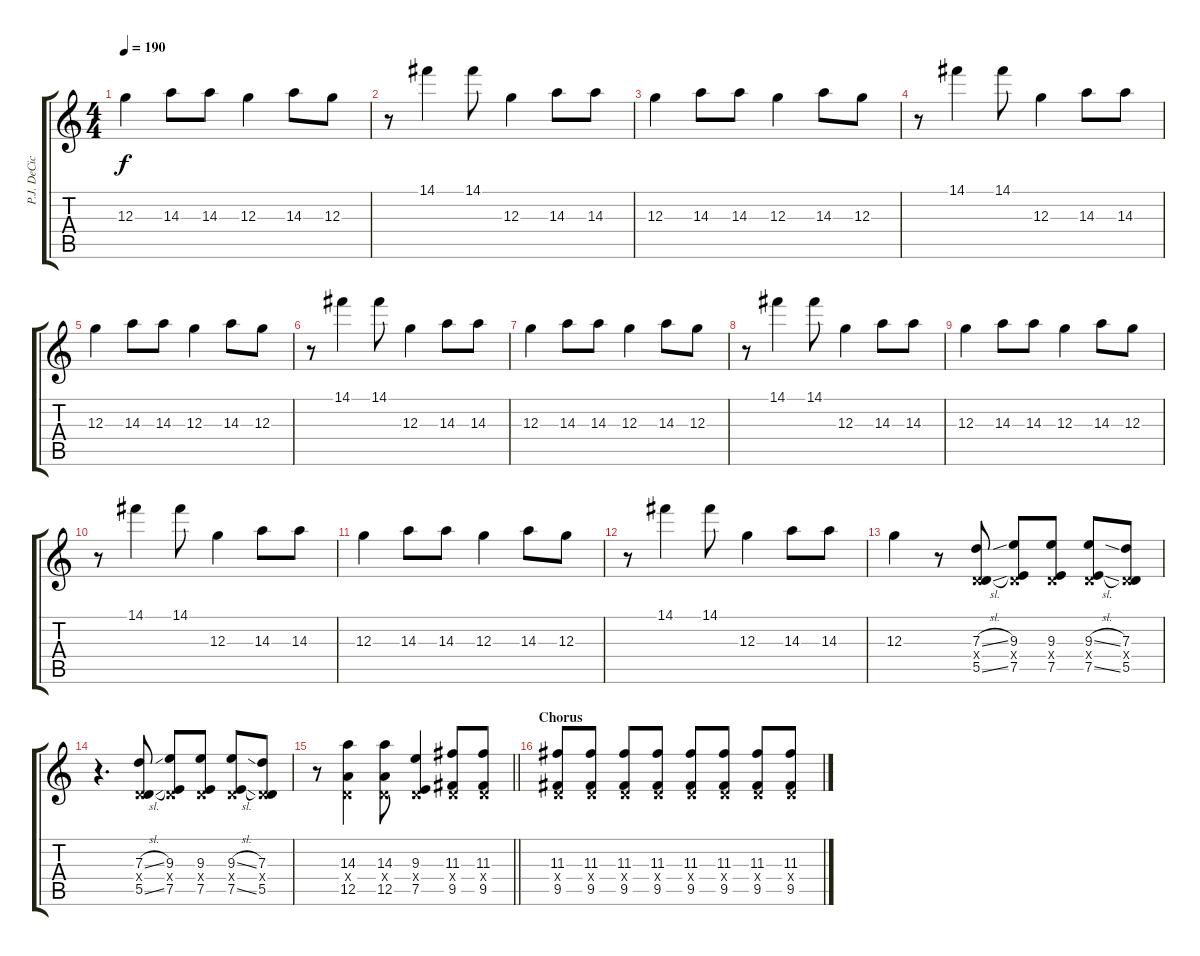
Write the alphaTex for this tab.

\track ("P.J. DeCicco (Lead Guitar)" "P.J. DeCic") {instrument overdrivenguitar}
\staff {score tabs}
\tuning (E4 B3 G3 D3 A2 D2) {hide}
\ts (4 4)
\tempo 190
\clef g2
\ks c
12.3.4{dy f} 14.3.8 14.3.8 12.3.4 14.3.8 12.3.8 |
r.8 14.1.4 14.1.8 12.3.4 14.3.8 14.3.8 |
12.3.4 14.3.8 14.3.8 12.3.4 14.3.8 12.3.8 |
r.8 14.1.4 14.1.8 12.3.4 14.3.8 14.3.8 |
12.3.4 14.3.8 14.3.8 12.3.4 14.3.8 12.3.8 |
r.8 14.1.4 14.1.8 12.3.4 14.3.8 14.3.8 |
12.3.4 14.3.8 14.3.8 12.3.4 14.3.8 12.3.8 |
r.8 14.1.4 14.1.8 12.3.4 14.3.8 14.3.8 |
12.3.4 14.3.8 14.3.8 12.3.4 14.3.8 12.3.8 |
r.8 14.1.4 14.1.8 12.3.4 14.3.8 14.3.8 |
12.3.4 14.3.8 14.3.8 12.3.4 14.3.8 12.3.8 |
r.8 14.1.4 14.1.8 12.3.4 14.3.8 14.3.8 |
12.3.4 r.8 (7.3{sl} 0.4{x} 5.5{sl}).8 (9.3 0.4{x} 7.5).8 (9.3 0.4{x} 7.5).8 (9.3{sl} 0.4{x} 7.5{sl}).8 (7.3 0.4{x} 5.5).8 |
r.4{d} (7.3{sl} 0.4{x} 5.5{sl}).8 (9.3 0.4{x} 7.5).8 (9.3 0.4{x} 7.5).8 (9.3{sl} 0.4{x} 7.5{sl}).8 (7.3 0.4{x} 5.5).8 |
\barLineRight lightlight
r.8 (14.3 0.4{x} 12.5).4 (14.3 0.4{x} 12.5).8 (9.3 0.4{x} 7.5).4 (11.3 0.4{x} 9.5).8 (11.3 0.4{x} 9.5).8 |
\section ("" "Chorus")
(11.3 0.4{x} 9.5).8 (11.3 0.4{x} 9.5).8 (11.3 0.4{x} 9.5).8 (11.3 0.4{x} 9.5).8 (11.3 0.4{x} 9.5).8 (11.3 0.4{x} 9.5).8 (11.3 0.4{x} 9.5).8 (11.3 0.4{x} 9.5).8
